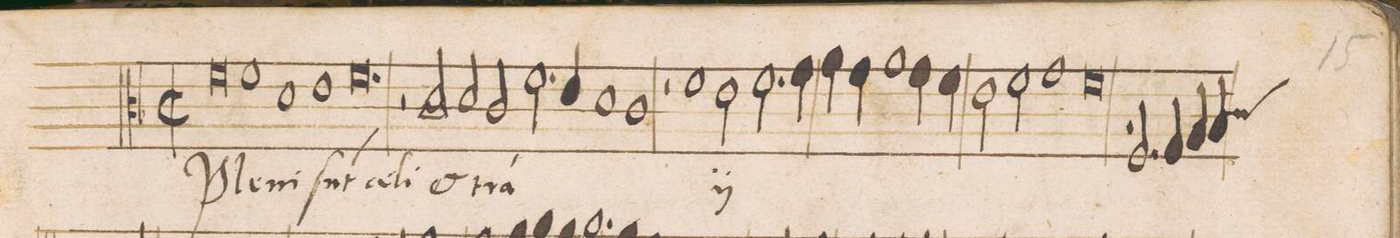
**kern	**text
*I"ALTVS	*
*clefC3	*
*k[b-]	*
*met(C|)	*
*M2/1	*
0f	Ple-
=27-	=27-
1f	-ni
1d	ſ(u)nt
=28-	=28-
1e	cae-
0.f	-li
=29	=29
=30-	=30-
2r	.
2c/	et
2d/	t(er)-
2c/	-ra
=31-	=31-
2.f\	.
4e/	.
1d	.
=32-	=32-
1c	.
2r	.
1f\	.
=33-	=33-
2e\	ÿ
2.f\	.
4g\	.
=34	=34
4a\	.
4g\	.
1a	.
4g\	.
4f\	.
=35	=35
2e\	.
2f\	.
1g	.
=36-	=36-
0f	.
=37	=37
2r	.
2.F/	.
4G/	.
4A/	.
4B-/	.
*custos:c	*
=38	=38
*-	*-
